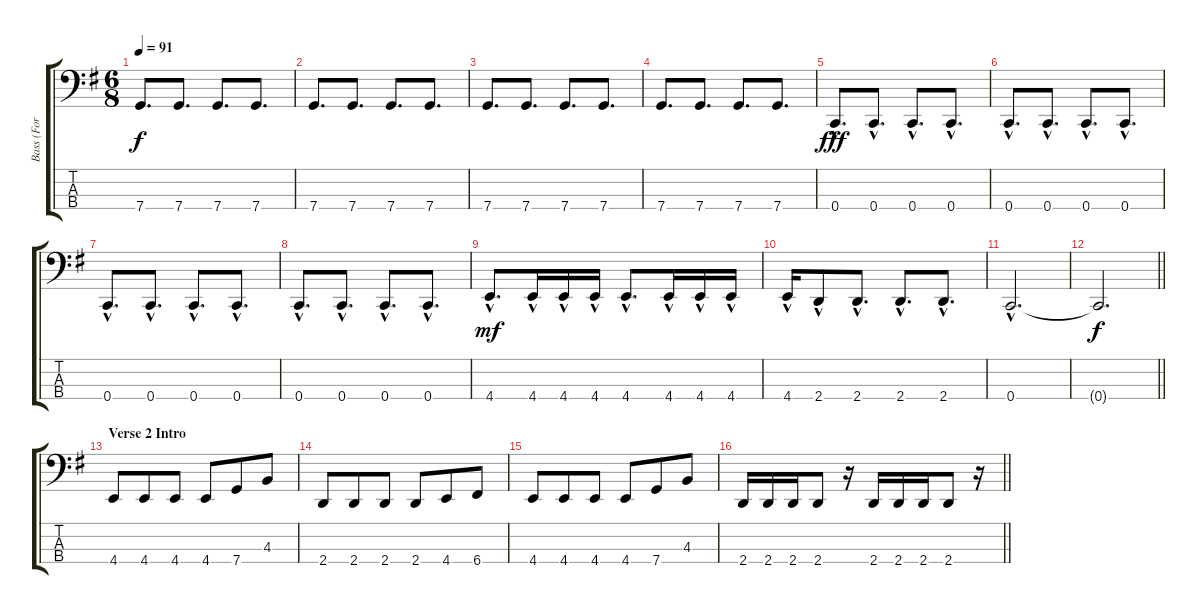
\track ("Bass (For Volume)" "Bass (For ") {instrument electricbassfinger}
\staff {score tabs}
\tuning (F2 C2 G1 C1) {hide}
\ts (6 8)
\tempo 91
\clef f4
\ks eminor
7.4.8{d dy f} 7.4.8{d} 7.4.8{d} 7.4.8{d} |
7.4.8{d} 7.4.8{d} 7.4.8{d} 7.4.8{d} |
7.4.8{d} 7.4.8{d} 7.4.8{d} 7.4.8{d} |
7.4.8{d} 7.4.8{d} 7.4.8{d} 7.4.8{d} |
0.4{hac}.8{d dy fff} 0.4{hac}.8{d} 0.4{hac}.8{d} 0.4{hac}.8{d} |
0.4{hac}.8{d} 0.4{hac}.8{d} 0.4{hac}.8{d} 0.4{hac}.8{d} |
0.4{hac}.8{d} 0.4{hac}.8{d} 0.4{hac}.8{d} 0.4{hac}.8{d} |
0.4{hac}.8{d} 0.4{hac}.8{d} 0.4{hac}.8{d} 0.4{hac}.8{d} |
4.4{hac}.8{d dy mf} 4.4{hac}.16 4.4{hac}.16 4.4{hac}.16 4.4{hac}.8{d} 4.4{hac}.16 4.4{hac}.16 4.4{hac}.16 |
4.4{hac}.16 2.4{hac}.8 2.4{hac}.8{d} 2.4{hac}.8{d} 2.4{hac}.8{d} |
0.4{hac}.2{d} |
\barLineRight lightlight
0.4{t}.2{d dy f} |
\section ("" "Verse 2 Intro")
4.4.8 4.4.8 4.4.8 4.4.8 7.4.8 4.3.8 |
2.4.8 2.4.8 2.4.8 2.4.8 4.4.8 6.4.8 |
4.4.8 4.4.8 4.4.8 4.4.8 7.4.8 4.3.8 |
\barLineRight lightlight
2.4.16 2.4.16 2.4.16 2.4.8 r.16 2.4.16 2.4.16 2.4.16 2.4.8 r.16
